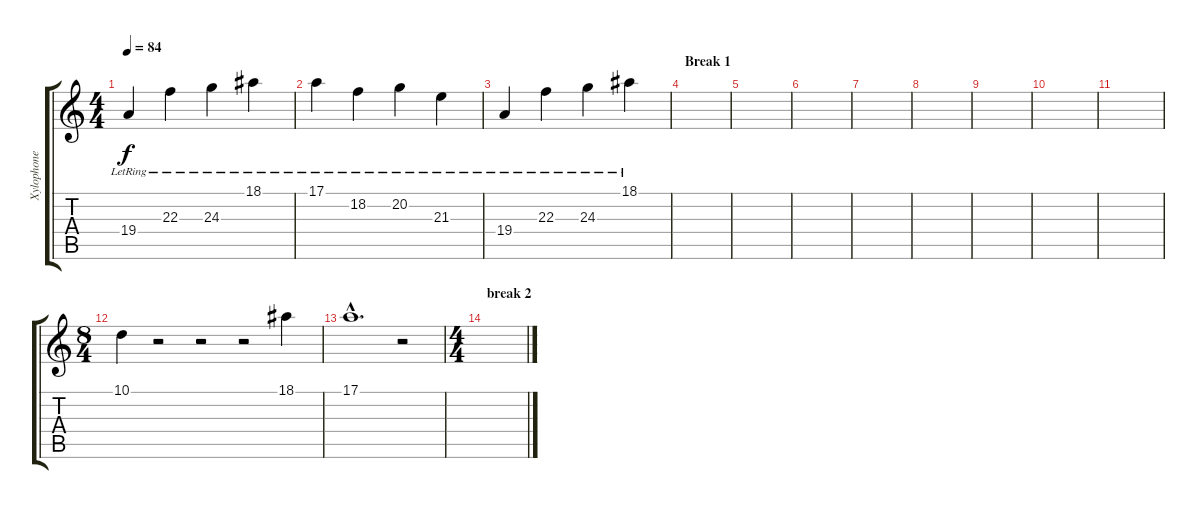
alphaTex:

\track ("Xylophone" "Xylophone") {instrument musicbox}
\staff {score tabs}
\tuning (E4 B3 G3 D3 A2 E2) {hide}
\ts (4 4)
\tempo 84
\clef g2
\ks c
19.4{lr}.4{dy f} 22.3{lr}.4 24.3{lr}.4 18.1{lr}.4 |
17.1{lr}.4 18.2{lr}.4 20.2{lr}.4 21.3{lr}.4 |
19.4{lr}.4 22.3{lr}.4 24.3{lr}.4 18.1{lr}.4 |
\section ("" "Break 1")
|
|
|
|
|
|
|
|
\ts (8 4)
10.1.4{instrument musicbox} r.2 r.2 r.2{instrument musicbox} 18.1.4 |
17.1{hac}.1{d} r.2 |
\ts (4 4)
\section ("" "break 2")
